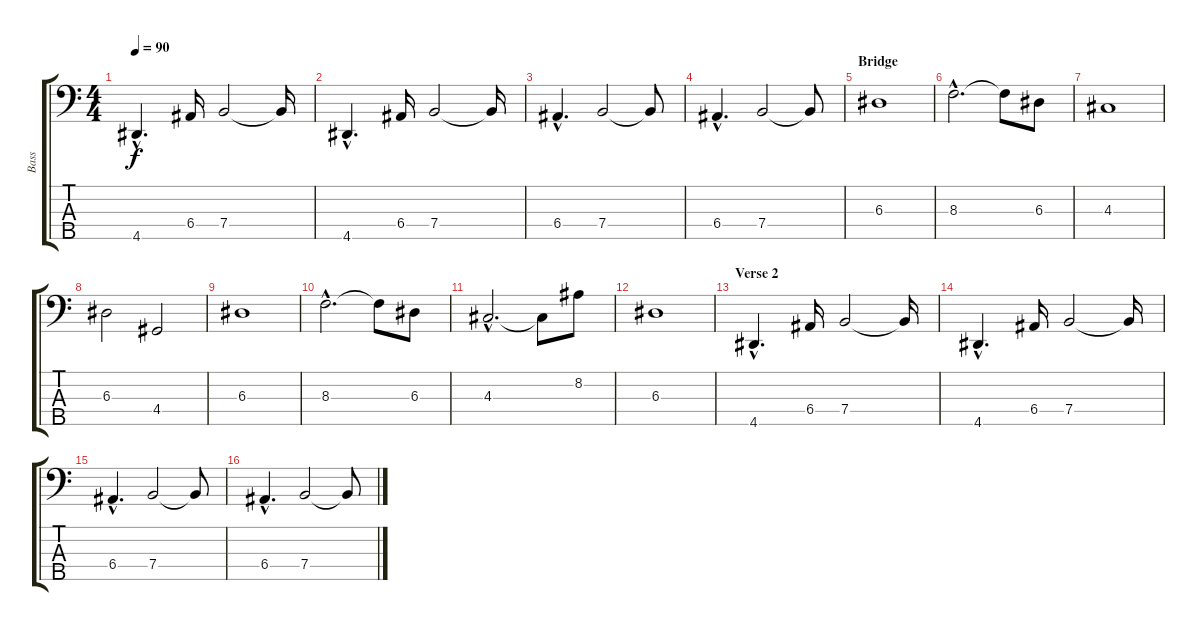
\track ("Bass" "Bass") {instrument electricbassfinger}
\staff {score tabs}
\tuning (G2 D2 A1 E1 B0) {hide}
\ts (4 4)
\tempo 90
\clef f4
\ks c
4.5{hac}.4{d dy f} 6.4.16 7.4.2 7.4{t}.16 |
4.5{hac}.4{d} 6.4.16 7.4.2 7.4{t}.16 |
6.4{hac}.4{d} 7.4.2 7.4{t}.8 |
6.4{hac}.4{d} 7.4.2 7.4{t}.8 |
\section ("" "Bridge")
6.3.1 |
8.3{hac}.2{d} 8.3{t}.8 6.3.8 |
4.3.1 |
6.3.2 4.4.2 |
6.3.1 |
8.3{hac}.2{d} 8.3{t}.8 6.3.8 |
4.3{hac}.2{d} 4.3{t}.8 8.2.8 |
6.3.1 |
\section ("" "Verse 2")
4.5{hac}.4{d} 6.4.16 7.4.2 7.4{t}.16 |
4.5{hac}.4{d} 6.4.16 7.4.2 7.4{t}.16 |
6.4{hac}.4{d} 7.4.2 7.4{t}.8 |
6.4{hac}.4{d} 7.4.2 7.4{t}.8
